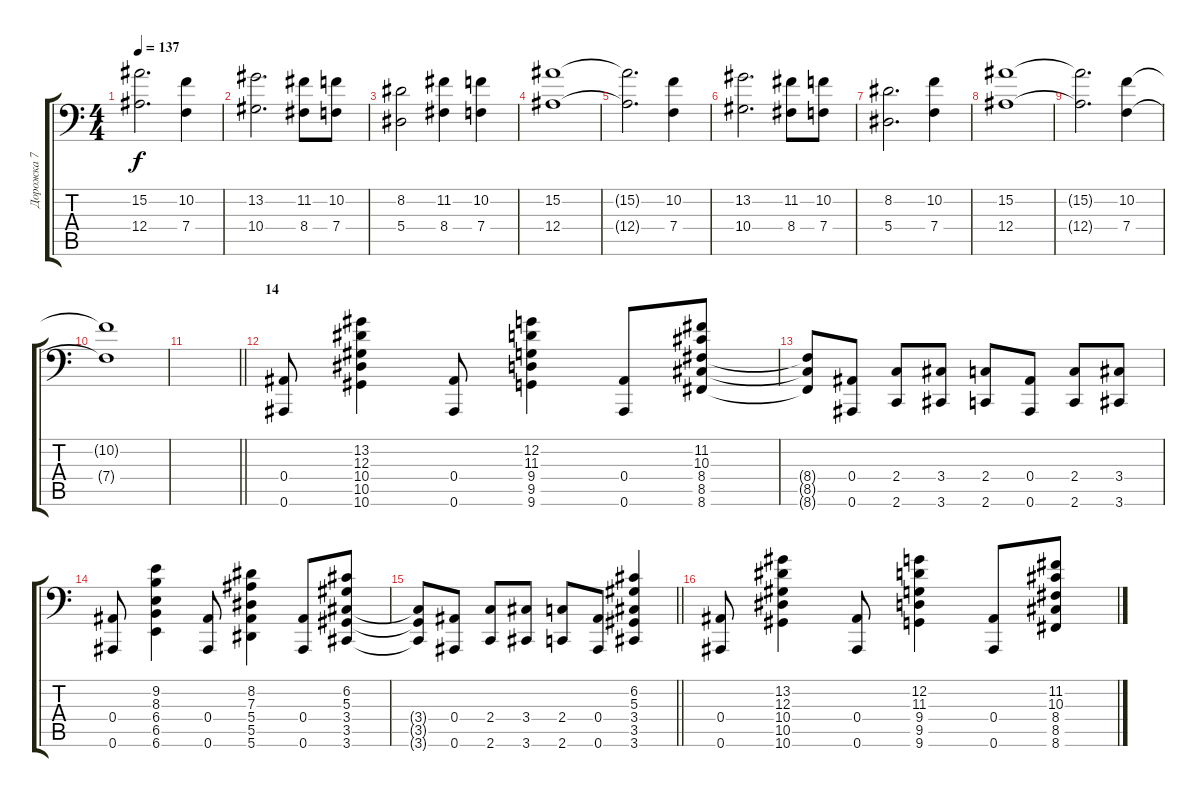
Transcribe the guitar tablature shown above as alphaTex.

\track ("Дорожка 7" "Дорожка 7") {instrument stringensemble1}
\staff {score tabs}
\tuning (C4 G3 Eb3 Bb2 F2 Bb1) {hide}
\ts (4 4)
\tempo 137
\clef f4
\ks c
(15.2{t} 12.4{t}).2{d dy f} (10.2 7.4).4 |
(13.2 10.4).2{d} (11.2 8.4).8 (10.2 7.4).8 |
(8.2 5.4).2 (11.2 8.4).4 (10.2 7.4).4 |
(15.2 12.4).1 |
(15.2{t} 12.4{t}).2{d} (10.2 7.4).4 |
(13.2 10.4).2{d} (11.2 8.4).8 (10.2 7.4).8 |
(8.2 5.4).2{d} (10.2 7.4).4 |
(15.2 12.4).1 |
(15.2{t} 12.4{t}).2{d} (10.2 7.4).4 |
(10.2{t} 7.4{t}).1 |
\barLineRight lightlight
|
\section ("" "14")
(0.4 0.6).8{volume 8} (13.2 12.3 10.4 10.5 10.6).4 (0.4 0.6).8 (12.2 11.3 9.4 9.5 9.6).4 (0.4 0.6).8 (11.2 10.3 8.4 8.5 8.6).8 |
(8.4{t} 8.5{t} 8.6{t}).8 (0.4 0.6).8 (2.4 2.6).8 (3.4 3.6).8 (2.4 2.6).8 (0.4 0.6).8 (2.4 2.6).8 (3.4 3.6).8 |
(0.4 0.6).8 (9.2 8.3 6.4 6.5 6.6).4 (0.4 0.6).8 (8.2 7.3 5.4 5.5 5.6).4 (0.4 0.6).8 (6.2 5.3 3.4 3.5 3.6).8 |
\barLineRight lightlight
(3.4{t} 3.5{t} 3.6{t}).8 (0.4 0.6).8 (2.4 2.6).8 (3.4 3.6).8 (2.4 2.6).8 (0.4 0.6).8 (6.2 5.3 3.4 3.5 3.6).4 |
(0.4 0.6).8{volume 8} (13.2 12.3 10.4 10.5 10.6).4 (0.4 0.6).8 (12.2 11.3 9.4 9.5 9.6).4 (0.4 0.6).8 (11.2 10.3 8.4 8.5 8.6).8
